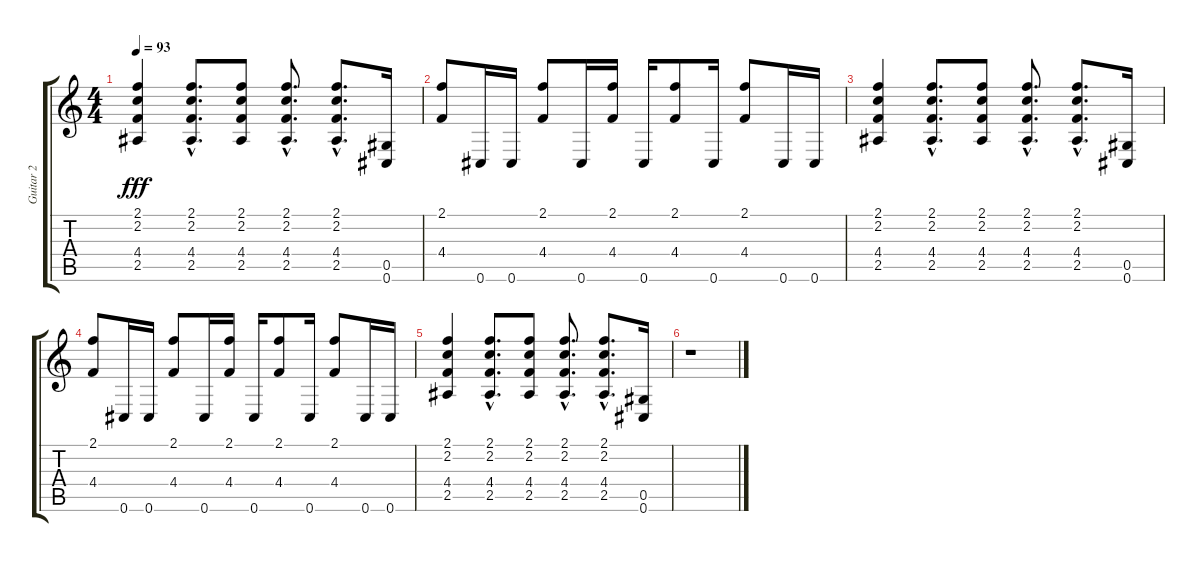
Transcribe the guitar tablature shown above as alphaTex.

\track ("Guitar 2" "Guitar 2") {instrument distortionguitar}
\staff {score tabs}
\tuning (Eb4 Bb3 Gb3 Db3 Ab2 Db2) {hide}
\ts (4 4)
\tempo 93
\clef g2
\ks c
(2.1 2.2 4.4 2.5).4{dy fff} (2.1{hac} 2.2{hac} 4.4{hac} 2.5{hac}).8{d} (2.1 2.2 4.4 2.5).8 (2.1{hac} 2.2{hac} 4.4{hac} 2.5{hac}).8{d} (2.1{hac} 2.2{hac} 4.4{hac} 2.5{hac}).8{d} (0.5 0.6).16 |
(2.1 4.4).8{volume 6} 0.6.16 0.6.16 (2.1 4.4).8 0.6.16 (2.1 4.4).16 0.6.16 (2.1 4.4).8 0.6.16 (2.1 4.4).8 0.6.16 0.6.16 |
(2.1 2.2 4.4 2.5).4 (2.1{hac} 2.2{hac} 4.4{hac} 2.5{hac}).8{d} (2.1 2.2 4.4 2.5).8 (2.1{hac} 2.2{hac} 4.4{hac} 2.5{hac}).8{d} (2.1{hac} 2.2{hac} 4.4{hac} 2.5{hac}).8{d} (0.5 0.6).16 |
(2.1 4.4).8{volume 5} 0.6.16 0.6.16 (2.1 4.4).8 0.6.16 (2.1 4.4).16 0.6.16 (2.1 4.4).8 0.6.16 (2.1 4.4).8 0.6.16 0.6.16 |
(2.1 2.2 4.4 2.5).4{volume 4} (2.1{hac} 2.2{hac} 4.4{hac} 2.5{hac}).8{d} (2.1 2.2 4.4 2.5).8 (2.1{hac} 2.2{hac} 4.4{hac} 2.5{hac}).8{d} (2.1{hac} 2.2{hac} 4.4{hac} 2.5{hac}).8{d} (0.5 0.6).16 |
r.1
